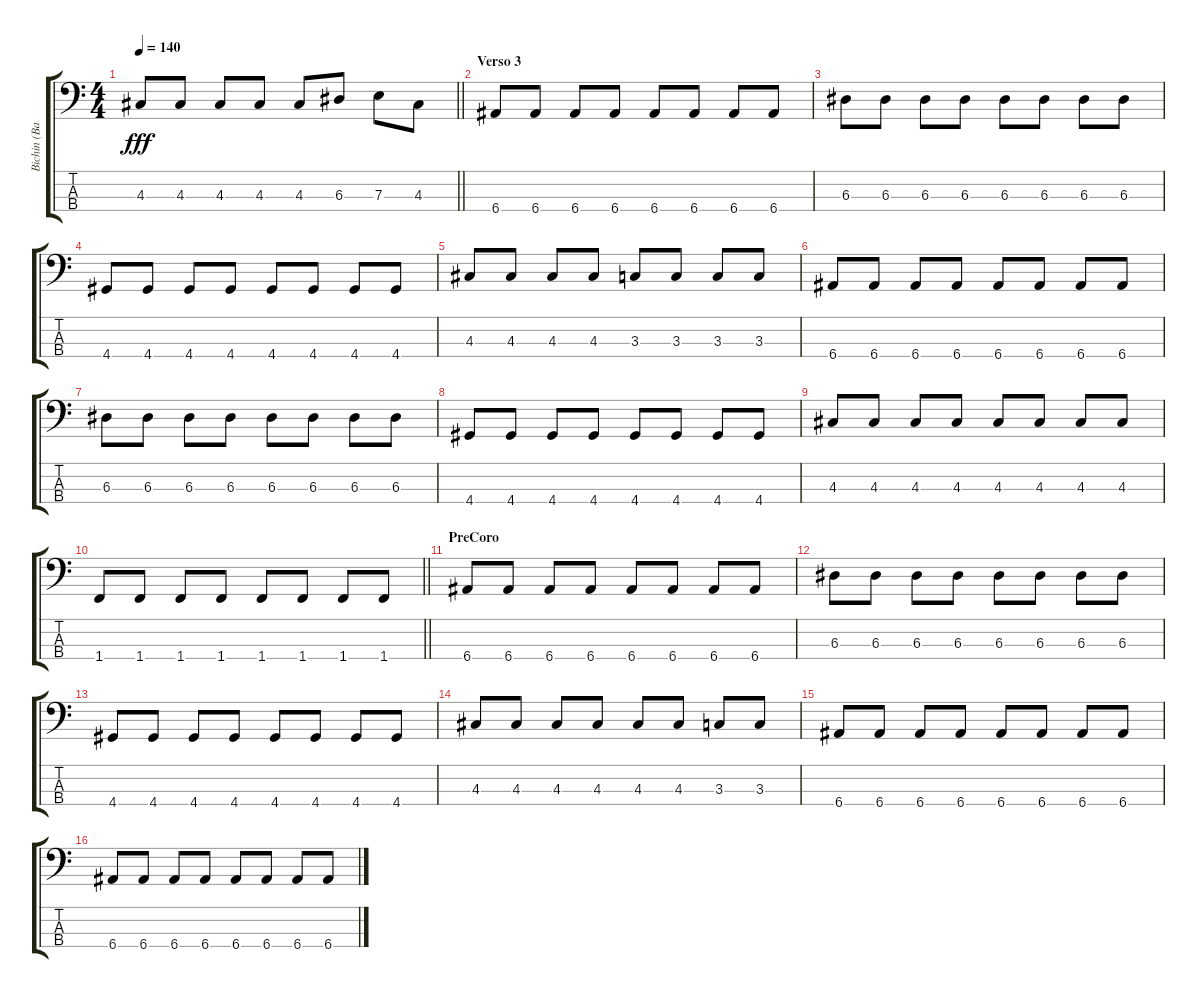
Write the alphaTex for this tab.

\track ("Bichin (Bajo)" "Bichin (Ba") {instrument electricbasspick}
\staff {score tabs}
\tuning (G2 D2 A1 E1) {hide}
\ts (4 4)
\tempo 140
\clef f4
\barLineRight lightlight
\ks aminor
4.3{t}.8{dy fff} 4.3.8 4.3.8 4.3.8 4.3.8 6.3.8 7.3.8 4.3.8 |
\section ("" "Verso 3")
6.4.8 6.4.8 6.4.8 6.4.8 6.4.8 6.4.8 6.4.8 6.4.8 |
6.3.8 6.3.8 6.3.8 6.3.8 6.3.8 6.3.8 6.3.8 6.3.8 |
4.4.8 4.4.8 4.4.8 4.4.8 4.4.8 4.4.8 4.4.8 4.4.8 |
4.3.8 4.3.8 4.3.8 4.3.8 3.3.8 3.3.8 3.3.8 3.3.8 |
6.4.8 6.4.8 6.4.8 6.4.8 6.4.8 6.4.8 6.4.8 6.4.8 |
6.3.8 6.3.8 6.3.8 6.3.8 6.3.8 6.3.8 6.3.8 6.3.8 |
4.4.8 4.4.8 4.4.8 4.4.8 4.4.8 4.4.8 4.4.8 4.4.8 |
4.3.8 4.3.8 4.3.8 4.3.8 4.3.8 4.3.8 4.3.8 4.3.8 |
\barLineRight lightlight
1.4.8 1.4.8 1.4.8 1.4.8 1.4.8 1.4.8 1.4.8 1.4.8 |
\section ("" "PreCoro")
6.4.8 6.4.8 6.4.8 6.4.8 6.4.8 6.4.8 6.4.8 6.4.8 |
6.3.8 6.3.8 6.3.8 6.3.8 6.3.8 6.3.8 6.3.8 6.3.8 |
4.4.8 4.4.8 4.4.8 4.4.8 4.4.8 4.4.8 4.4.8 4.4.8 |
4.3.8 4.3.8 4.3.8 4.3.8 4.3.8 4.3.8 3.3.8 3.3.8 |
6.4.8 6.4.8 6.4.8 6.4.8 6.4.8 6.4.8 6.4.8 6.4.8 |
6.4.8 6.4.8 6.4.8 6.4.8 6.4.8 6.4.8 6.4.8 6.4.8
